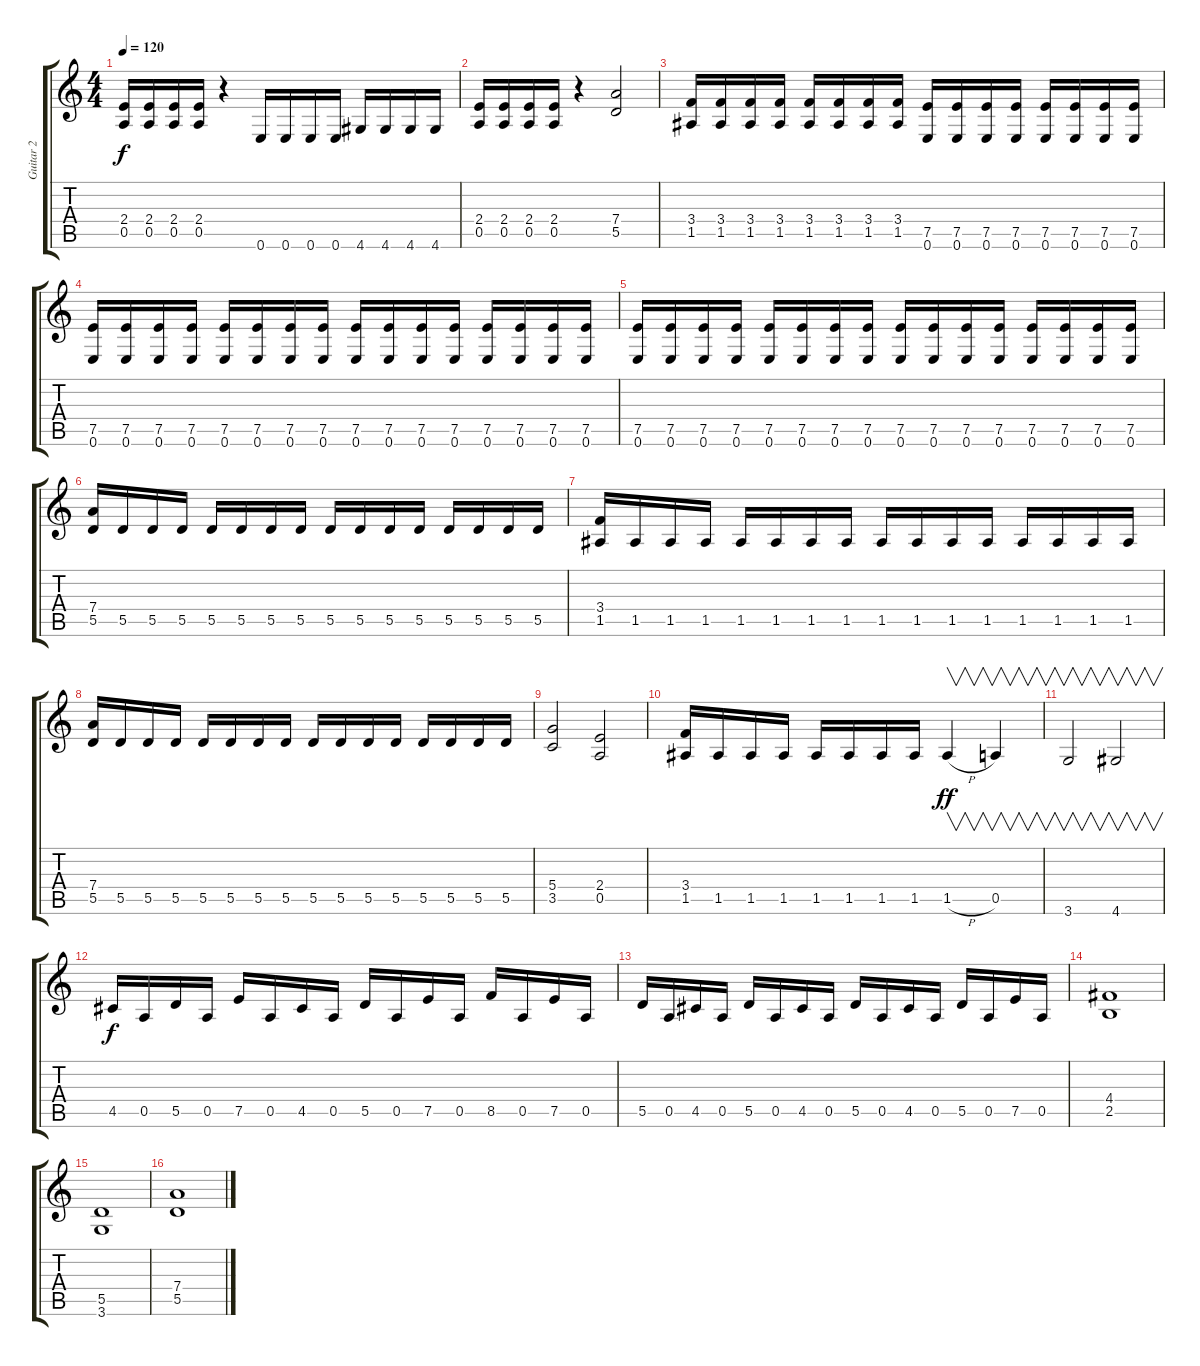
\track ("Guitar 2" "Guitar 2") {instrument overdrivenguitar}
\staff {score tabs}
\tuning (E4 B3 G3 D3 A2 E2) {hide}
\ts (4 4)
\tempo 120
\clef g2
\ks c
(2.4 0.5).16{dy f} (2.4 0.5).16 (2.4 0.5).16 (2.4 0.5).16 r.4 0.6.16 0.6.16 0.6.16 0.6.16 4.6.16 4.6.16 4.6.16 4.6.16 |
(2.4 0.5).16 (2.4 0.5).16 (2.4 0.5).16 (2.4 0.5).16 r.4 (7.4 5.5).2 |
(3.4 1.5).16 (3.4 1.5).16 (3.4 1.5).16 (3.4 1.5).16 (3.4 1.5).16 (3.4 1.5).16 (3.4 1.5).16 (3.4 1.5).16 (7.5 0.6).16 (7.5 0.6).16 (7.5 0.6).16 (7.5 0.6).16 (7.5 0.6).16 (7.5 0.6).16 (7.5 0.6).16 (7.5 0.6).16 |
(7.5 0.6).16 (7.5 0.6).16 (7.5 0.6).16 (7.5 0.6).16 (7.5 0.6).16 (7.5 0.6).16 (7.5 0.6).16 (7.5 0.6).16 (7.5 0.6).16 (7.5 0.6).16 (7.5 0.6).16 (7.5 0.6).16 (7.5 0.6).16 (7.5 0.6).16 (7.5 0.6).16 (7.5 0.6).16 |
(7.5 0.6).16 (7.5 0.6).16 (7.5 0.6).16 (7.5 0.6).16 (7.5 0.6).16 (7.5 0.6).16 (7.5 0.6).16 (7.5 0.6).16 (7.5 0.6).16 (7.5 0.6).16 (7.5 0.6).16 (7.5 0.6).16 (7.5 0.6).16 (7.5 0.6).16 (7.5 0.6).16 (7.5 0.6).16 |
(7.4 5.5).16{volume 11 balance 0} 5.5.16 5.5.16 5.5.16 5.5.16 5.5.16 5.5.16 5.5.16 5.5.16 5.5.16 5.5.16 5.5.16 5.5.16 5.5.16 5.5.16 5.5.16 |
(3.4 1.5).16 1.5.16 1.5.16 1.5.16 1.5.16 1.5.16 1.5.16 1.5.16 1.5.16 1.5.16 1.5.16 1.5.16 1.5.16 1.5.16 1.5.16 1.5.16 |
(7.4 5.5).16 5.5.16 5.5.16 5.5.16 5.5.16 5.5.16 5.5.16 5.5.16 5.5.16 5.5.16 5.5.16 5.5.16 5.5.16 5.5.16 5.5.16 5.5.16 |
(5.4 3.5).2 (2.4 0.5).2 |
(3.4 1.5).16 1.5.16 1.5.16 1.5.16 1.5.16 1.5.16 1.5.16 1.5.16 1.5{h}.4{v dy ff} 0.5.4{v} |
3.6.2{v} 4.6.2{v} |
4.5.16{dy f} 0.5.16 5.5.16 0.5.16 7.5.16 0.5.16 4.5.16 0.5.16 5.5.16 0.5.16 7.5.16 0.5.16 8.5.16 0.5.16 7.5.16 0.5.16 |
5.5.16 0.5.16 4.5.16 0.5.16 5.5.16 0.5.16 4.5.16 0.5.16 5.5.16 0.5.16 4.5.16 0.5.16 5.5.16 0.5.16 7.5.16 0.5.16 |
(4.4 2.5).1 |
(5.5 3.6).1 |
(7.4 5.5).1
